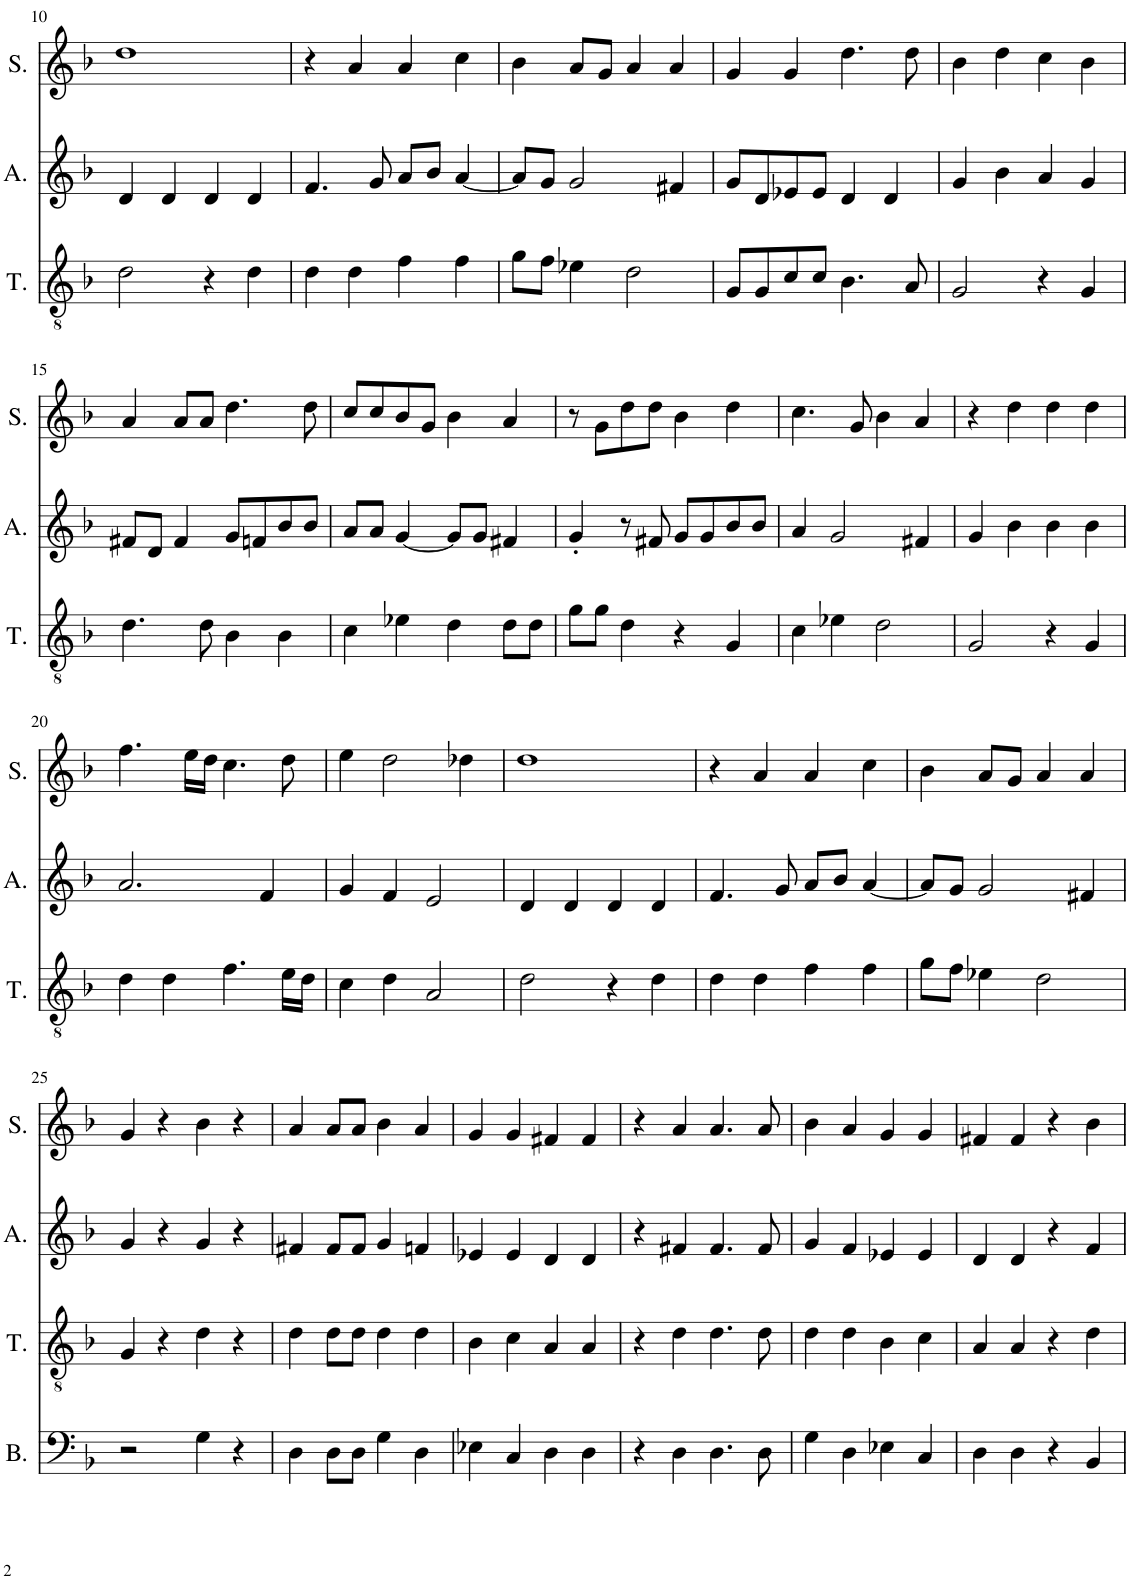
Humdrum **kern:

**kern	**kern	**kern	**kern
*part4	*part3	*part2	*part1
*staff4	*staff3	*staff2	*staff1
*I"Basse	*I"Ténor	*I"Alto	*I"Soprano
*I'B.	*I'T.	*I'A.	*I'S.
!!LO:PB:g=z
*clefF4	*clefGv2	*clefG2	*clefG2
*k[b-]	*k[b-]	*k[b-]	*k[b-]
*M4/4	*M4/4	*M4/4	*M4/4
=10	=10	=10	=10
1r	2d\	4d/	1dd
.	.	4d/	.
.	4r	4d/	.
.	4d\	4d/	.
=11	=11	=11	=11
1r	4d\	4.f/	4r
.	4d\	.	4a/
.	.	8g/	.
.	4f\	8a/L	4a/
.	.	8b-/J	.
.	4f\	[4a/	4cc\
=12	=12	=12	=12
1r	8g\L	8a/L]	4b-\
.	8f\J	8g/J	.
.	4e-X\	2g/	8a/L
.	.	.	8g/J
.	2d\	.	4a/
.	.	4f#X/	4a/
=13	=13	=13	=13
1r	8G/L	8g/L	4g/
.	8G/	8d/	.
.	8c/	8e-X/	4g/
.	8c/J	8e-/J	.
.	4.B-\	4d/	4.dd\
.	.	4d/	.
.	8A/	.	8dd\
=14	=14	=14	=14
1r	2G/	4g/	4b-\
.	.	4b-\	4dd\
.	4r	4a/	4cc\
.	4G/	4g/	4b-\
!!LO:LB:g=z
=15	=15	=15	=15
1r	4.d\	8f#X/L	4a/
.	.	8d/J	.
.	.	4f#/	8a/L
.	8d\	.	8a/J
.	4B-\	8g/L	4.dd\
.	.	8fn/	.
.	4B-\	8b-/	.
.	.	8b-/J	8dd\
=16	=16	=16	=16
1r	4c\	8a/L	8cc/L
.	.	8a/J	8cc/
.	4e-X\	[4g/	8b-/
.	.	.	8g/J
.	4d\	8g/L]	4b-\
.	.	8g/J	.
.	8d\L	4f#X/	4a/
.	8d\J	.	.
=17	=17	=17	=17
1r	8g\L	4g'/	8r
.	8g\J	.	8g\L
.	4d\	8r	8dd\
.	.	8f#X/	8dd\J
.	4r	8g/L	4b-\
.	.	8g/	.
.	4G/	8b-/	4dd\
.	.	8b-/J	.
=18	=18	=18	=18
1r	4c\	4a/	4.cc\
.	4e-X\	2g/	.
.	.	.	8g/
.	2d\	.	4b-\
.	.	4f#X/	4a/
=19	=19	=19	=19
1r	2G/	4g/	4r
.	.	4b-\	4dd\
.	4r	4b-\	4dd\
.	4G/	4b-\	4dd\
!!LO:LB:g=z
=20	=20	=20	=20
1r	4d\	2.a/	4.ff\
.	4d\	.	.
.	.	.	16ee\LL
.	.	.	16dd\JJ
.	4.f\	.	4.cc\
.	.	4f/	.
.	16e\LL	.	8dd\
.	16d\JJ	.	.
=21	=21	=21	=21
1r	4c\	4g/	4ee\
.	4d\	4f/	2dd\
.	2A/	2e/	.
.	.	.	4dd-X\
=22	=22	=22	=22
1r	2d\	4d/	1dd
.	.	4d/	.
.	4r	4d/	.
.	4d\	4d/	.
=23	=23	=23	=23
1r	4d\	4.f/	4r
.	4d\	.	4a/
.	.	8g/	.
.	4f\	8a/L	4a/
.	.	8b-/J	.
.	4f\	[4a/	4cc\
=24	=24	=24	=24
1r	8g\L	8a/L]	4b-\
.	8f\J	8g/J	.
.	4e-X\	2g/	8a/L
.	.	.	8g/J
.	2d\	.	4a/
.	.	4f#X/	4a/
!!LO:LB:g=z
=25	=25	=25	=25
2r	4G/	4g/	4g/
.	4r	4r	4r
4G\	4d\	4g/	4b-\
4r	4r	4r	4r
=26	=26	=26	=26
4D\	4d\	4f#X/	4a/
8D\L	8d\L	8f#/L	8a/L
8D\J	8d\J	8f#/J	8a/J
4G\	4d\	4g/	4b-\
4D\	4d\	4fn/	4a/
=27	=27	=27	=27
4E-X\	4B-\	4e-X/	4g/
4C/	4c\	4e-/	4g/
4D\	4A/	4d/	4f#X/
4D\	4A/	4d/	4f#/
=28	=28	=28	=28
4r	4r	4r	4r
4D\	4d\	4f#X/	4a/
4.D\	4.d\	4.f#/	4.a/
8D\	8d\	8f#/	8a/
=29	=29	=29	=29
4G\	4d\	4g/	4b-\
4D\	4d\	4f/	4a/
4E-X\	4B-\	4e-X/	4g/
4C/	4c\	4e-/	4g/
=30	=30	=30	=30
4D\	4A/	4d/	4f#X/
4D\	4A/	4d/	4f#/
4r	4r	4r	4r
4BB-/	4d\	4f/	4b-\
=	=	=	=
*-	*-	*-	*-
